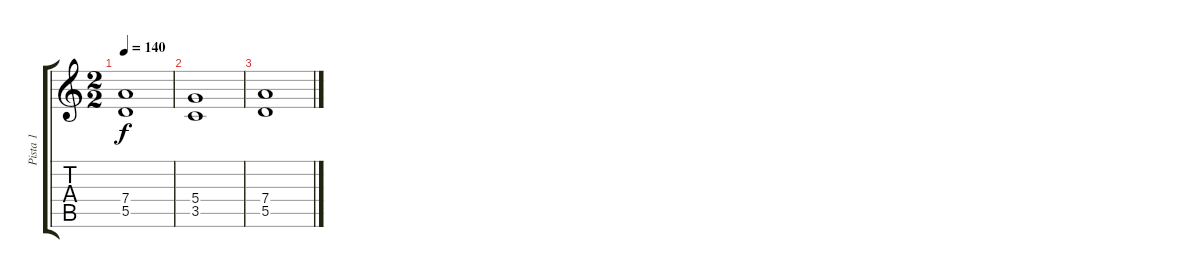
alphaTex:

\track ("Pista 1" "Pista 1") {instrument distortionguitar}
\staff {score tabs}
\tuning (E4 B3 G3 D3 A2 E2) {hide}
\ts (2 2)
\tempo 140
\clef g2
\ks c
(7.4 5.5).1{dy f} |
(5.4 3.5).1 |
(7.4 5.5).1
